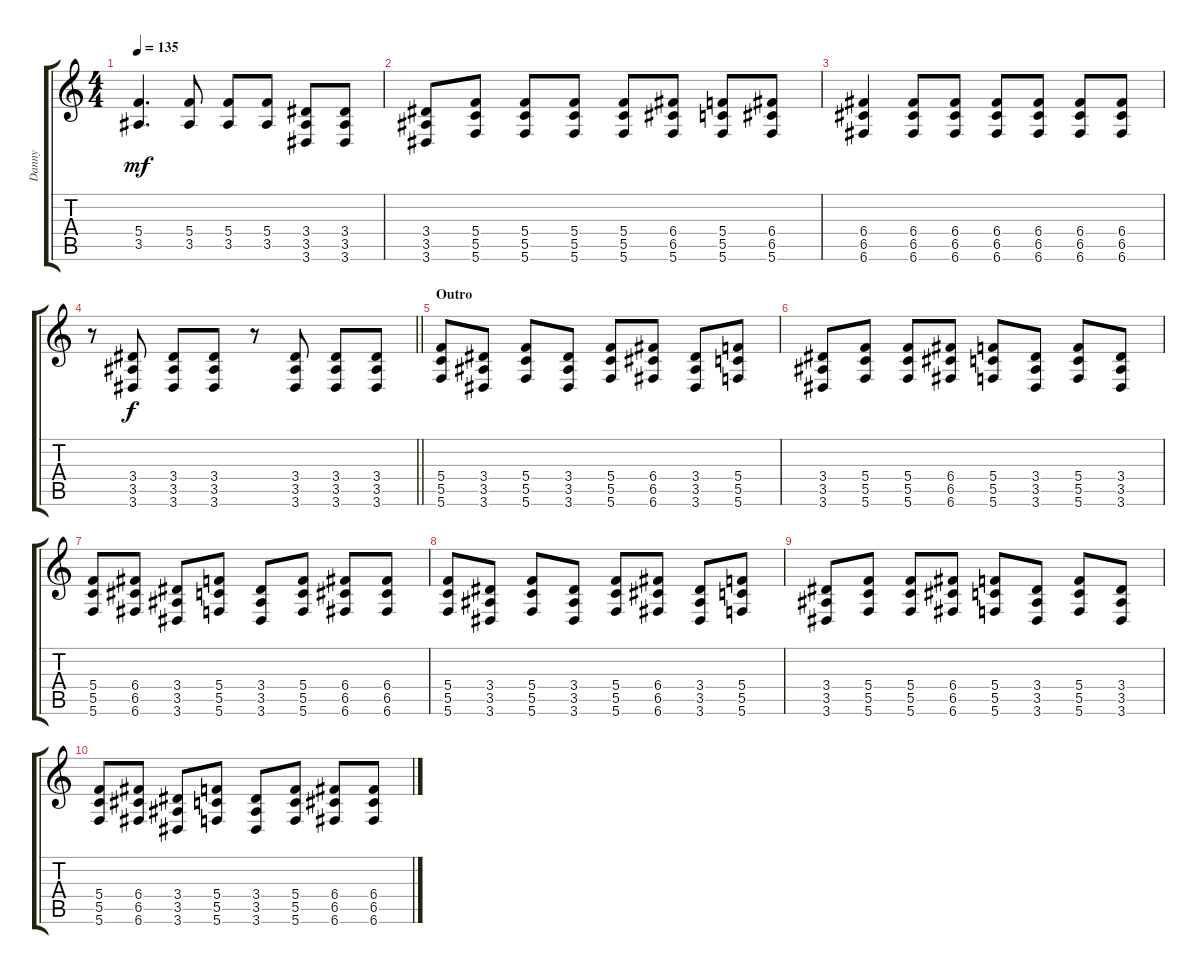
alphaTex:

\track ("Danny" "Danny") {instrument distortionguitar}
\staff {score tabs}
\tuning (D4 A3 F3 C3 G2 C2) {hide}
\ts (4 4)
\tempo 135
\clef g2
\ks c
(5.4 3.5).4{d dy mf} (5.4 3.5).8 (5.4 3.5).8 (5.4 3.5).8 (3.4 3.5 3.6).8 (3.4 3.5 3.6).8 |
(3.4 3.5 3.6).8 (5.4 5.5 5.6).8 (5.4 5.5 5.6).8 (5.4 5.5 5.6).8 (5.4 5.5 5.6).8 (6.4 6.5 5.6).8 (5.4 5.5 5.6).8 (6.4 6.5 5.6).8 |
(6.4 6.5 6.6).4 (6.4 6.5 6.6).8 (6.4 6.5 6.6).8 (6.4 6.5 6.6).8 (6.4 6.5 6.6).8 (6.4 6.5 6.6).8 (6.4 6.5 6.6).8 |
\barLineRight lightlight
r.8 (3.4 3.5 3.6).8{dy f} (3.4 3.5 3.6).8 (3.4 3.5 3.6).8 r.8 (3.4 3.5 3.6).8 (3.4 3.5 3.6).8 (3.4 3.5 3.6).8 |
\section ("" "Outro")
(5.4 5.5 5.6).8 (3.4 3.5 3.6).8 (5.4 5.5 5.6).8 (3.4 3.5 3.6).8 (5.4 5.5 5.6).8 (6.4 6.5 6.6).8 (3.4 3.5 3.6).8 (5.4 5.5 5.6).8 |
(3.4 3.5 3.6).8 (5.4 5.5 5.6).8 (5.4 5.5 5.6).8 (6.4 6.5 6.6).8 (5.4 5.5 5.6).8 (3.4 3.5 3.6).8 (5.4 5.5 5.6).8 (3.4 3.5 3.6).8 |
(5.4 5.5 5.6).8 (6.4 6.5 6.6).8 (3.4 3.5 3.6).8 (5.4 5.5 5.6).8 (3.4 3.5 3.6).8 (5.4 5.5 5.6).8 (6.4 6.5 6.6).8 (6.4 6.5 6.6).8 |
(5.4 5.5 5.6).8 (3.4 3.5 3.6).8 (5.4 5.5 5.6).8 (3.4 3.5 3.6).8 (5.4 5.5 5.6).8 (6.4 6.5 6.6).8 (3.4 3.5 3.6).8 (5.4 5.5 5.6).8 |
(3.4 3.5 3.6).8 (5.4 5.5 5.6).8 (5.4 5.5 5.6).8 (6.4 6.5 6.6).8 (5.4 5.5 5.6).8 (3.4 3.5 3.6).8 (5.4 5.5 5.6).8 (3.4 3.5 3.6).8 |
(5.4 5.5 5.6).8 (6.4 6.5 6.6).8 (3.4 3.5 3.6).8 (5.4 5.5 5.6).8 (3.4 3.5 3.6).8 (5.4 5.5 5.6).8 (6.4 6.5 6.6).8 (6.4 6.5 6.6).8
